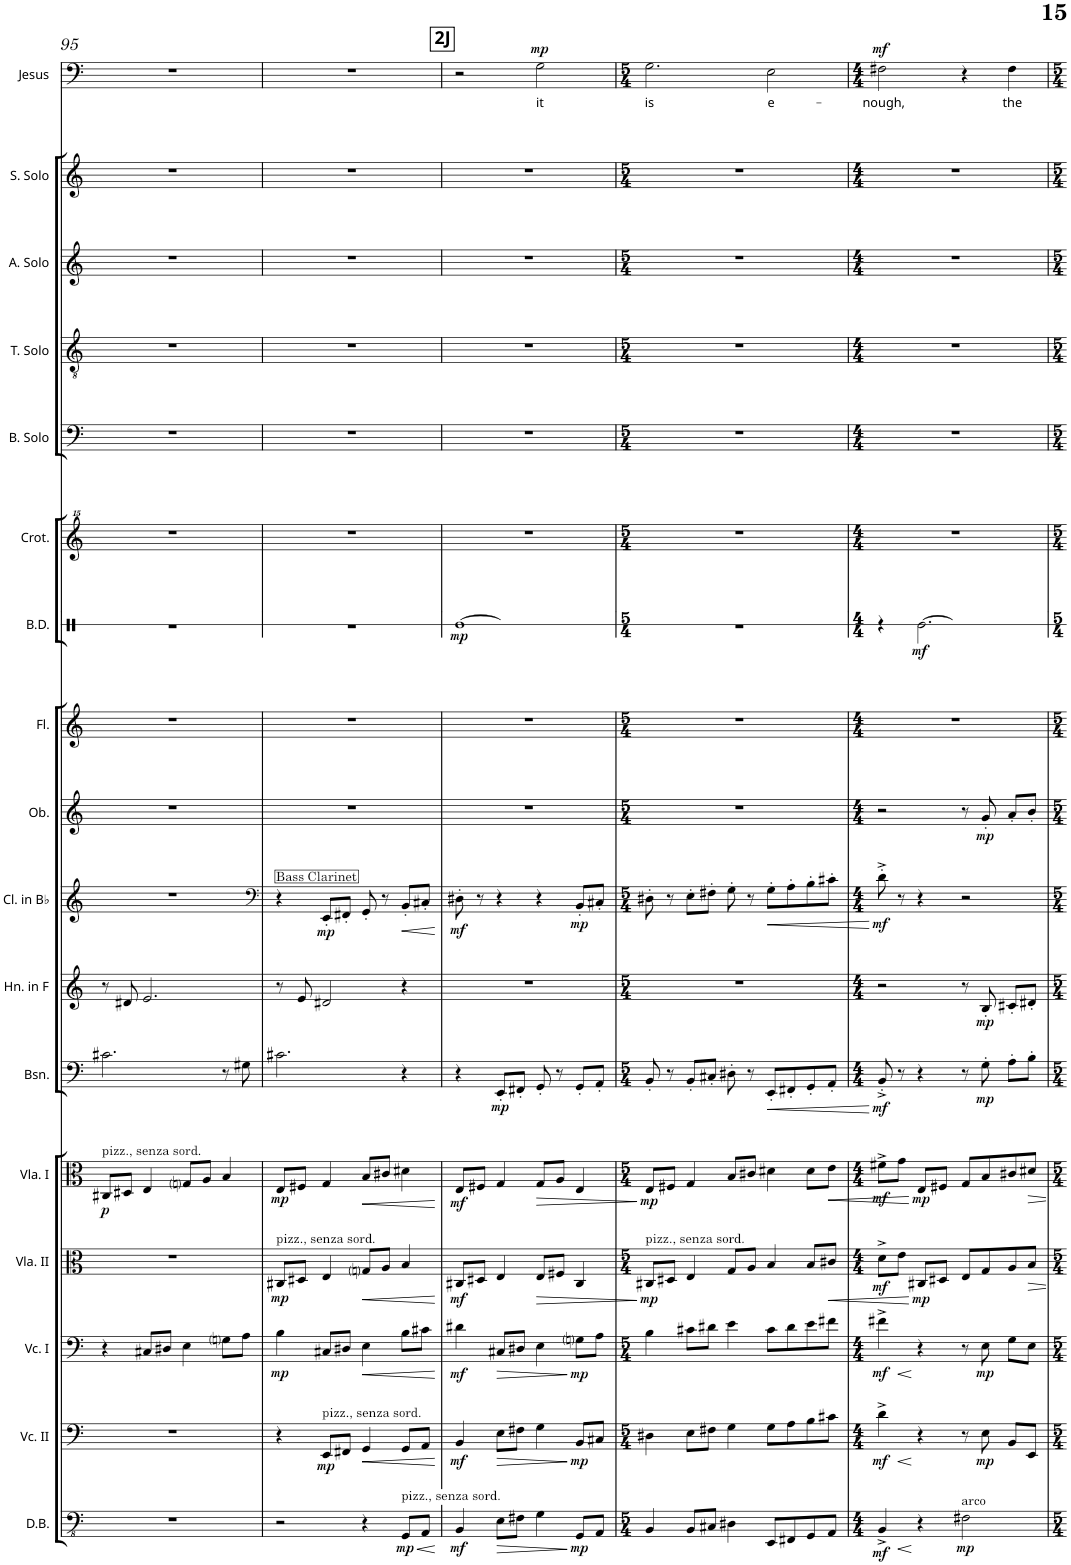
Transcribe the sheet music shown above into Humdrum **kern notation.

**kern	**dynam	**kern	**dynam	**kern	**dynam	**kern	**dynam	**kern	**dynam	**kern	**dynam	**kern	**dynam	**kern	**dynam	**kern	**dynam	**kern	**kern	**dynam	**kern	**kern	**kern	**kern	**kern	**kern	**text	**dynam
*part17	*part17	*part16	*part16	*part15	*part15	*part14	*part14	*part13	*part13	*part12	*part12	*part11	*part11	*part10	*part10	*part9	*part9	*part8	*part7	*part7	*part6	*part5	*part4	*part3	*part2	*part1	*part1	*part1
*staff17	*staff17	*staff16	*staff16	*staff15	*staff15	*staff14	*staff14	*staff13	*staff13	*staff12	*staff12	*staff11	*staff11	*staff10	*staff10	*staff9	*staff9	*staff8	*staff7	*staff7	*staff6	*staff5	*staff4	*staff3	*staff2	*staff1	*staff1	*staff1
*I"Double Bass	*	*I"Violoncello II	*	*I"Violoncello I	*	*I"Viola II	*	*I"Viola I	*	*I"Bassoon	*	*I"Horn in F	*	*I"Clarinet in Bb	*	*I"Oboe	*	*I"Flute	*I"Bass Drum	*	*I"Crotales	*I"Bass Solo	*I"Tenor Solo	*I"Alto Solo	*I"Soprano Solo	*I"Jesus (Baritone Solo)	*	*
*I'D.B.	*	*I'Vc. II	*	*I'Vc. I	*	*I'Vla. II	*	*I'Vla. I	*	*I'Bsn.	*	*I'Hn. in F	*	*I'Cl. in Bb	*	*I'Ob.	*	*I'Fl.	*I'B.D.	*	*I'Crot.	*I'B. Solo	*I'T. Solo	*I'A. Solo	*I'S. Solo	*I'Jesus	*	*
!!LO:PB:g=z
*clefFv4	*	*clefF4	*	*clefF4	*	*clefC3	*	*clefC3	*	*clefF4	*	*clefG2	*	*clefG2	*	*clefG2	*	*clefG2	*clefX	*	*clefG^^2	*clefF4	*clefGv2	*clefG2	*clefG2	*clefF4	*	*
*Trd7c12	*	*	*	*	*	*	*	*	*	*	*	*Trd4c7	*	*Trd1c2	*	*	*	*	*	*	*	*	*	*	*	*	*	*
*k[]	*	*k[]	*	*k[]	*	*k[]	*	*k[]	*	*k[]	*	*k[]	*	*k[]	*	*k[]	*	*k[]	*k[]	*	*k[]	*k[]	*k[]	*k[]	*k[]	*k[]	*	*
*M4/4	*	*M4/4	*	*M4/4	*	*M4/4	*	*M4/4	*	*M4/4	*	*M4/4	*	*M4/4	*	*M4/4	*	*M4/4	*M4/4	*	*M4/4	*M4/4	*M4/4	*M4/4	*M4/4	*M4/4	*	*
=95	=95	=95	=95	=95	=95	=95	=95	=95	=95	=95	=95	=95	=95	=95	=95	=95	=95	=95	=95	=95	=95	=95	=95	=95	=95	=95	=95	=95
!	!	!	!	!	!	!	!	!LO:TX:a:t=pizz., senza sord.	!	!	!	!	!	!	!	!	!	!	!	!	!	!	!	!	!	!	!	!
!	!	!	!	!	!	!	!	!	!LO:DY:b	!	!	!	!	!	!	!	!	!	!	!	!	!	!	!	!	!	!	!
1r	.	1r	.	4r	.	1r	.	8C#X/L	p	2.c#X\	.	8r	.	1r	.	1r	.	1r	1r	.	1r	1r	1r	1r	1r	1r	.	.
.	.	.	.	.	.	.	.	8D#X/J	.	.	.	8d#X/	.	.	.	.	.	.	.	.	.	.	.	.	.	.	.	.
.	.	.	.	8C#X/L	.	.	.	4E/	.	.	.	2.e/	.	.	.	.	.	.	.	.	.	.	.	.	.	.	.	.
.	.	.	.	8D#X/J	.	.	.	.	.	.	.	.	.	.	.	.	.	.	.	.	.	.	.	.	.	.	.	.
.	.	.	.	4E\	.	.	.	8Gni/L	.	.	.	.	.	.	.	.	.	.	.	.	.	.	.	.	.	.	.	.
.	.	.	.	.	.	.	.	8A/J	.	.	.	.	.	.	.	.	.	.	.	.	.	.	.	.	.	.	.	.
.	.	.	.	8Gni\L	.	.	.	4B/	.	8r	.	.	.	.	.	.	.	.	.	.	.	.	.	.	.	.	.	.
.	.	.	.	8A\J	.	.	.	.	.	8G#X\	.	.	.	.	.	.	.	.	.	.	.	.	.	.	.	.	.	.
=96	=96	=96	=96	=96	=96	=96	=96	=96	=96	=96	=96	=96	=96	=96	=96	=96	=96	=96	=96	=96	=96	=96	=96	=96	=96	=96	=96	=96
*	*	*	*	*	*	*	*	*	*	*	*	*	*	*clefF4	*	*	*	*	*	*	*	*	*	*	*	*	*	*
!	!	!	!	!	!	!	!	!	!	!	!	!	!	!LO:TX:a:t=Bass Clarinet	!	!	!	!	!	!	!	!	!	!	!	!	!	!
!	!	!	!	!	!	!LO:TX:a:t=pizz., senza sord.	!	!	!	!	!	!	!	!	!	!	!	!	!	!	!	!	!	!	!	!	!	!
!	!	!	!	!	!LO:DY:b	!	!LO:DY:b	!	!LO:DY:b	!	!	!	!	!	!	!	!	!	!	!	!	!	!	!	!	!	!	!
2r	.	4r	.	4B\	mp	8C#X/L	mp	8E/L	mp	2.c#X\	.	8r	.	4r	.	1r	.	1r	1r	.	1r	1r	1r	1r	1r	1r	.	.
.	.	.	.	.	.	8D#X/J	.	8F#X/J	.	.	.	8e/	.	.	.	.	.	.	.	.	.	.	.	.	.	.	.	.
!	!	!LO:TX:a:t=pizz., senza sord.	!	!	!	!	!	!	!	!	!	!	!	!	!	!	!	!	!	!	!	!	!	!	!	!	!	!
!	!	!	!LO:DY:b	!	!	!	!	!	!	!	!	!	!	!	!LO:DY:b	!	!	!	!	!	!	!	!	!	!	!	!	!
.	.	8EE/L	mp	8C#X/L	.	4E/	.	4G/	.	.	.	2d#X/	.	8EE'/L	mp	.	.	.	.	.	.	.	.	.	.	.	.	.
.	.	8FF#X/J	.	8D#X/J	.	.	.	.	.	.	.	.	.	8FF#X'/J	.	.	.	.	.	.	.	.	.	.	.	.	.	.
!	!	!	!LO:HP:b	!	!LO:HP:b	!	!LO:HP:b	!	!LO:HP:b	!	!	!	!	!	!	!	!	!	!	!	!	!	!	!	!	!	!	!
4r	.	4GG/	<	4E\	<	8Gni/L	<	8B/L	<	.	.	.	.	8GG'/	.	.	.	.	.	.	.	.	.	.	.	.	.	.
.	.	.	.	.	.	8A/J	.	8c#X/J	.	.	.	.	.	8r	.	.	.	.	.	.	.	.	.	.	.	.	.	.
!LO:TX:a:t=pizz., senza sord.	!	!	!	!	!	!	!	!	!	!	!	!	!	!	!	!	!	!	!	!	!	!	!	!	!	!	!	!
!	!LO:DY:b	!	!	!	!	!	!	!	!	!	!	!	!	!	!LO:HP:b	!	!	!	!	!	!	!	!	!	!	!	!	!
8GGG/L	mp	8GG/L	.	8B\L	.	4B/	.	4d#X\	.	4r	.	4r	.	8BB'/L	<	.	.	.	.	.	.	.	.	.	.	.	.	.
8AAA/J	.	8AA/J	.	8c#X\J	.	.	.	.	.	.	.	.	.	8C#X'/J	.	.	.	.	.	.	.	.	.	.	.	.	.	.
.	.	.	[	.	[	.	[	.	[	.	.	.	.	.	[	.	.	.	.	.	.	.	.	.	.	.	.	.
!!LO:REH:place=s1:a:B:cj:fs=14:t=2J
=97	=97	=97	=97	=97	=97	=97	=97	=97	=97	=97	=97	=97	=97	=97	=97	=97	=97	=97	=97	=97	=97	=97	=97	=97	=97	=97	=97	=97
!	!LO:DY:b	!	!LO:DY:b	!	!LO:DY:b	!	!LO:DY:b	!	!LO:DY:b	!	!	!	!	!	!LO:DY:b	!	!	!	!LO:N:head=open	!LO:DY:b	!	!	!	!	!	!	!	!
4BBB/	mf	4BB/	mf	4d#X\	mf	8C#X/L	mf	8E/L	mf	4r	.	1r	.	8D#X'\	mf	1r	.	1r	[4Re	mp	1r	1r	1r	1r	1r	2r	.	.
.	.	.	.	.	.	8D#X/J	.	8F#X/J	.	.	.	.	.	8r	.	.	.	.	.	.	.	.	.	.	.	.	.	.
!	!	!	!LO:HP:b	!	!LO:HP:b	!	!	!	!	!	!LO:DY:b	!	!	!	!	!	!	!	!	!	!	!	!	!	!	!	!	!
8EE\L	.	8E\L	>	8C#X/L	>	4E/	.	4G/	.	8EE'/L	mp	.	.	4r	.	.	.	.	4Re]	.	.	.	.	.	.	.	.	.
8FF#X\J	.	8F#X\J	.	8D#X/J	.	.	.	.	.	8FF#X'/J	.	.	.	.	.	.	.	.	.	.	.	.	.	.	.	.	.	.
!	!	!	!	!	!	!	!LO:HP:b	!	!LO:HP:b	!	!	!	!	!	!	!	!	!	!	!	!	!	!	!	!	!	!LO:LY:b	!LO:DY:a
4GG\	.	4G\	.	4E\	.	8E/L	>	8G/L	>	8GG'/	.	.	.	4r	.	.	.	.	2ryy	.	.	.	.	.	.	2G\	it	mp
.	.	.	.	.	.	8F#X/J	.	8A/J	.	8r	.	.	.	.	.	.	.	.	.	.	.	.	.	.	.	.	.	.
!	!LO:DY:b	!	!LO:DY:n=1:b	!	!LO:DY:n=1:b	!	!	!	!	!	!	!	!	!	!LO:DY:b	!	!	!	!	!	!	!	!	!	!	!	!	!
8GGG/L	mp	8BB/L	] mp	8Gni\L	] mp	4C#/	.	4E/	.	8GG'/L	.	.	.	8BB'/L	mp	.	.	.	.	.	.	.	.	.	.	.	.	.
8AAA/J	.	8C#X/J	.	8A\J	.	.	.	.	.	8AA'/J	.	.	.	8C#X'/J	.	.	.	.	.	.	.	.	.	.	.	.	.	.
.	.	.	.	.	.	.	]	.	]	.	.	.	.	.	.	.	.	.	.	.	.	.	.	.	.	.	.	.
=98	=98	=98	=98	=98	=98	=98	=98	=98	=98	=98	=98	=98	=98	=98	=98	=98	=98	=98	=98	=98	=98	=98	=98	=98	=98	=98	=98	=98
*M5/4	*	*M5/4	*	*M5/4	*	*M5/4	*	*M5/4	*	*M5/4	*	*M5/4	*	*M5/4	*	*M5/4	*	*M5/4	*M5/4	*	*M5/4	*M5/4	*M5/4	*M5/4	*M5/4	*M5/4	*	*
!	!	!	!	!	!	!LO:TX:a:t=pizz., senza sord.	!	!	!	!	!	!	!	!	!	!	!	!	!	!	!	!	!	!	!	!	!	!
!	!	!	!	!	!	!	!LO:DY:b	!	!LO:DY:b	!	!	!	!	!	!	!	!	!	!	!	!	!	!	!	!	!	!LO:LY:b	!
4BBB/	.	4D#X\	.	4B\	.	8C#X/L	mp	8E/L	mp	8BB'/	.	4%5r	.	8D#X'\	.	4%5r	.	4%5r	4%5r	.	4%5r	4%5r	4%5r	4%5r	4%5r	2.G\	is	.
.	.	.	.	.	.	8D#X/J	.	8F#X/J	.	8r	.	.	.	8r	.	.	.	.	.	.	.	.	.	.	.	.	.	.
8BBB/L	.	8E\L	.	8c#X\L	.	4E/	.	4G/	.	8BB'/L	.	.	.	8E'\L	.	.	.	.	.	.	.	.	.	.	.	.	.	.
8CC#X/J	.	8F#X\J	.	8d#X\J	.	.	.	.	.	8C#X'/J	.	.	.	8F#X'\J	.	.	.	.	.	.	.	.	.	.	.	.	.	.
4DD#X\	.	4G\	.	4e\	.	8G/L	.	8B/L	.	8D#X'\	.	.	.	8G'\	.	.	.	.	.	.	.	.	.	.	.	.	.	.
.	.	.	.	.	.	8A/J	.	8c#X/J	.	8r	.	.	.	8r	.	.	.	.	.	.	.	.	.	.	.	.	.	.
!	!	!	!	!	!	!	!	!	!	!	!LO:HP:b	!	!	!	!LO:HP:b	!	!	!	!	!	!	!	!	!	!	!	!LO:LY:b	!
8EEE/L	.	8G\L	.	8c#\L	.	4B/	.	4d#X\	.	8EE'/L	<	.	.	8G'\L	<	.	.	.	.	.	.	.	.	.	.	2E\	e-	.
8FFF#X/	.	8A\	.	8d#\	.	.	.	.	.	8FF#X'/	.	.	.	8A'\	.	.	.	.	.	.	.	.	.	.	.	.	.	.
8GGG/	.	8B\	.	8e\	.	8B/L	.	8d#\L	.	8GG'/	.	.	.	8B'\	.	.	.	.	.	.	.	.	.	.	.	.	.	.
!	!	!	!	!	!	!	!LO:HP:b	!	!LO:HP:b	!	!	!	!	!	!	!	!	!	!	!	!	!	!	!	!	!	!	!
8AAA/J	.	8c#X\J	.	8f#X\J	.	8c#X/J	<	8e\J	<	8AA'/J	.	.	.	8c#X'\J	.	.	.	.	.	.	.	.	.	.	.	.	.	.
.	.	.	.	.	.	.	.	.	.	.	[	.	.	.	[	.	.	.	.	.	.	.	.	.	.	.	.	.
=99	=99	=99	=99	=99	=99	=99	=99	=99	=99	=99	=99	=99	=99	=99	=99	=99	=99	=99	=99	=99	=99	=99	=99	=99	=99	=99	=99	=99
*M4/4	*	*M4/4	*	*M4/4	*	*M4/4	*	*M4/4	*	*M4/4	*	*M4/4	*	*M4/4	*	*M4/4	*	*M4/4	*M4/4	*	*M4/4	*M4/4	*M4/4	*M4/4	*M4/4	*M4/4	*	*
!	!LO:DY:b	!	!LO:DY:b	!	!LO:DY:b	!	!LO:DY:b	!	!LO:DY:b	!	!LO:DY:b	!	!	!	!LO:DY:b	!	!	!	!	!	!	!	!	!	!	!	!LO:LY:b	!LO:DY:a
4BBB^/	mf	4d^\	mf	4f#X^\	mf	8d^\L	mf	8f#X^\L	mf	8BB'^/	mf	2r	.	8d'^\	mf	2r	.	1r	4r	.	1r	1r	1r	1r	1r	2F#X\	-nough,	mf
.	.	.	.	.	.	8e\J	.	8g\J	.	8r	.	.	.	8r	.	.	.	.	.	.	.	.	.	.	.	.	.	.
!	!	!	!	!	!	!	!LO:DY:n=1:b	!	!LO:DY:n=1:b	!	!	!	!	!	!	!	!	!	!LO:N:head=open	!LO:DY:b	!	!	!	!	!	!	!	!
4r	.	4r	.	4r	.	8C#X/L	[ mp	8E/L	[ mp	4r	.	.	.	4r	.	.	.	.	[8.Re\L	mf	.	.	.	.	.	.	.	.
.	.	.	.	.	.	8D#X/J	.	8F#X/J	.	.	.	.	.	.	.	.	.	.	.	.	.	.	.	.	.	.	.	.
.	.	.	.	.	.	.	.	.	.	.	.	.	.	.	.	.	.	.	16ReJk]	.	.	.	.	.	.	.	.	.
!LO:TX:a:t=arco	!	!	!	!	!	!	!	!	!	!	!	!	!	!	!	!	!	!	!	!	!	!	!	!	!	!	!	!
!	!LO:DY:b	!	!	!	!	!	!	!	!	!	!	!	!	!	!	!	!	!	!	!	!	!	!	!	!	!	!	!
2FF#X\	mp	8r	.	8r	.	8E/L	.	8G/L	.	8r	.	8r	.	2r	.	8r	.	.	2ryy	.	.	.	.	.	.	4r	.	.
!	!	!	!LO:DY:b	!	!LO:DY:b	!	!	!	!	!	!LO:DY:b	!	!LO:DY:b	!	!	!	!LO:DY:b	!	!	!	!	!	!	!	!	!	!	!
.	.	8E\	mp	8E\	mp	8G/	.	8B/	.	8G'\	mp	8B'/	mp	.	.	8g'/	mp	.	.	.	.	.	.	.	.	.	.	.
!	!	!	!	!	!	!	!	!	!	!	!	!	!	!	!	!	!	!	!	!	!	!	!	!	!	!	!LO:LY:b	!
.	.	8BB/L	.	8G\L	.	8A/	.	8c#X/	.	8A'\L	.	8c#X'/L	.	.	.	8a'/L	.	.	.	.	.	.	.	.	.	4F#\	the	.
.	.	8EE/J	.	8E\J	.	8B/J	.	8d#X/J	.	8B'\J	.	8d#X'/J	.	.	.	8b'/J	.	.	.	.	.	.	.	.	.	.	.	.
=	=	=	=	=	=	=	=	=	=	=	=	=	=	=	=	=	=	=	=	=	=	=	=	=	=	=	=	=
*-	*-	*-	*-	*-	*-	*-	*-	*-	*-	*-	*-	*-	*-	*-	*-	*-	*-	*-	*-	*-	*-	*-	*-	*-	*-	*-	*-	*-
